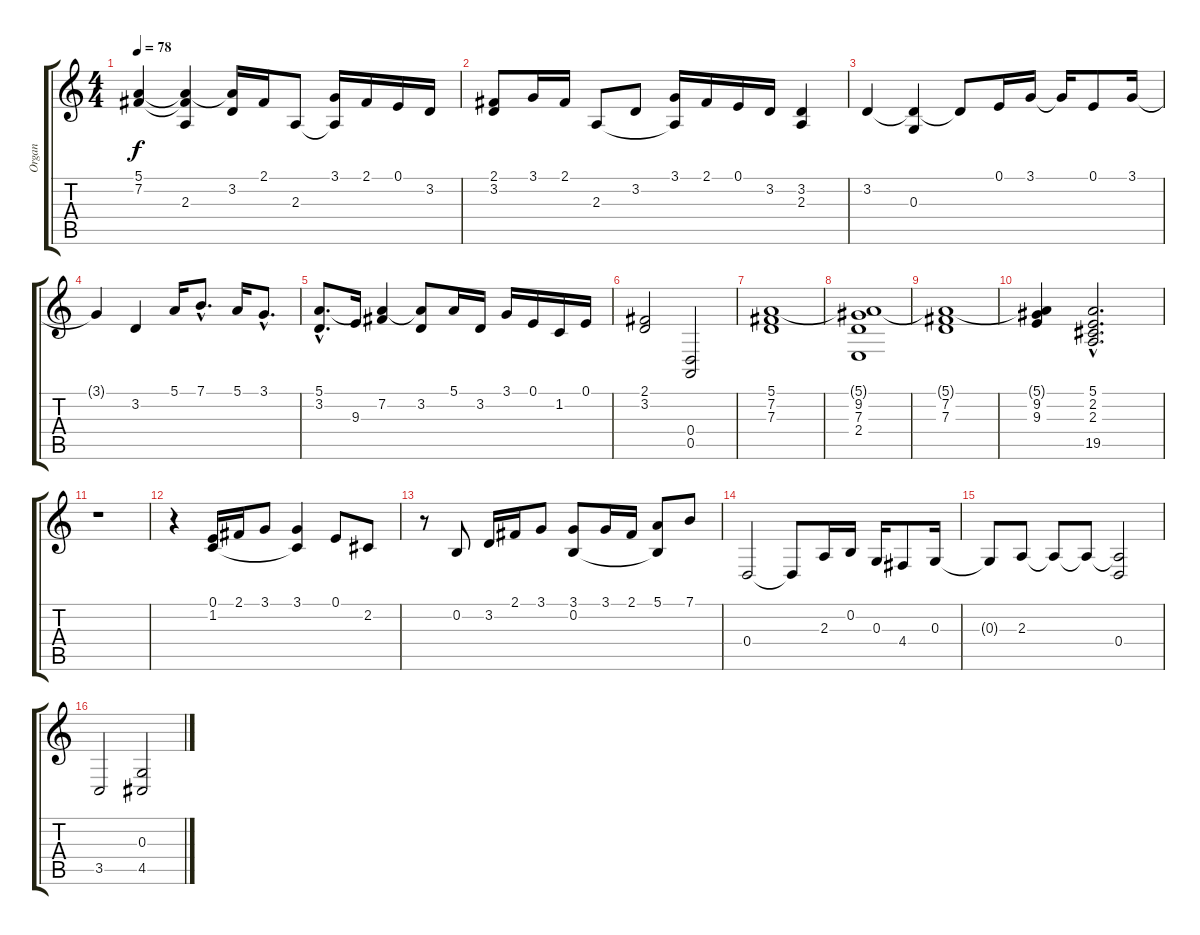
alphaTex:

\track ("Organ" "Organ") {instrument electricpiano1}
\staff {score tabs}
\tuning (E4 B3 G3 D3 A2 E2) {hide}
\ts (4 4)
\tempo 78
\clef g2
\ks c
(5.1{t} 7.2).4{dy f} (5.1{t} 7.2{t} 2.3).4 (5.1{t} 3.2).16 2.1.16 2.3.8 (3.1 2.3{t}).16 2.1.16 0.1.16 3.2.16 |
(2.1 3.2).8 3.1.16 2.1.16 2.3.8 3.2.8 (3.1 2.3{t}).16 2.1.16 0.1.16 3.2.16 (3.2 2.3).4 |
3.2.4 (3.2{t} 0.3).4 3.2{t}.8 0.1.16 3.1.16 3.1{t}.16 0.1.8 3.1.16 |
3.1{t}.4 3.2.4 5.1.16 7.1{hac}.8{d} 5.1.16 3.1{hac}.8{d} |
(5.1{hac} 3.2{hac}).8{d} 9.3.16 (5.1{t} 7.2).4 (5.1{t} 3.2).8 5.1.16 3.2.16 3.1.16 0.1.16 1.2.16 0.1.16 |
(2.1 3.2).2 (0.4 0.5).2 |
(5.1 7.2 7.3).1 |
(5.1{t} 9.2 7.3 2.4).1 |
(5.1{t} 7.2 7.3).1 |
(5.1{t} 9.2 9.3).4 (5.1{hac} 2.2{hac} 2.3{hac} 19.5{hac}).2{d} |
r.1 |
r.4 (0.1 1.2).16 2.1.16 3.1.8 (3.1 1.2{t}).4 0.1.8 2.2.8 |
r.8 0.2.8 3.2.16 2.1.16 3.1.8 (3.1 0.2).8 3.1.16 2.1.16 (5.1 0.2{t}).8 7.1.8 |
0.4.2 0.4{t}.8 2.3.16 0.2.16 0.3.16 4.4.8 0.3.16 |
0.3{t}.8 2.3.8 2.3{t}.8 2.3{t}.8 (2.3{t} 0.4).2 |
3.5.2 (0.3 4.5).2
